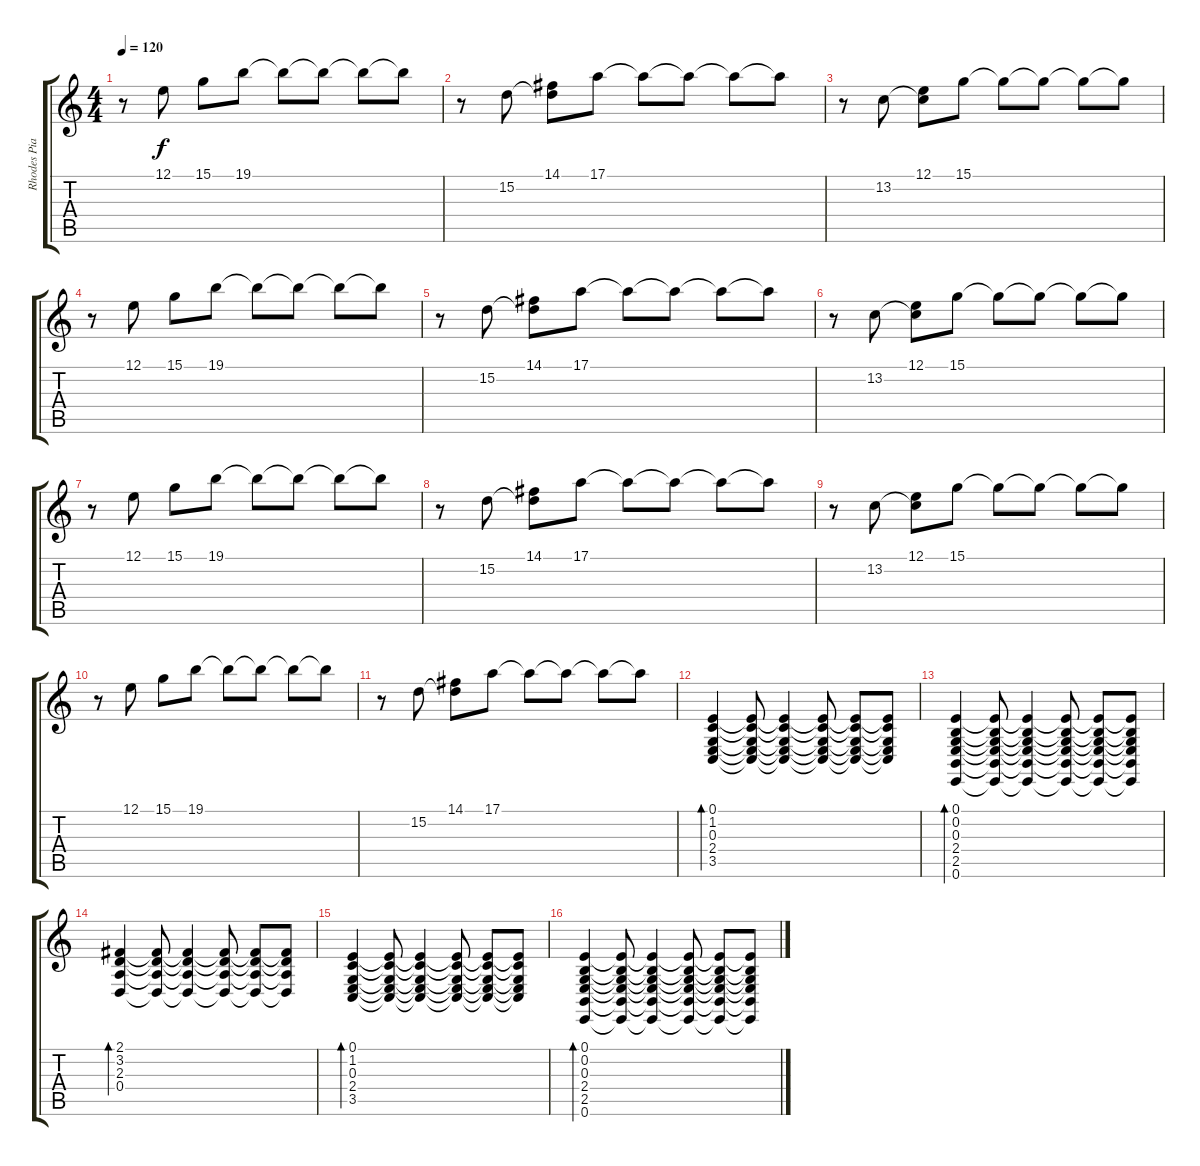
\track ("Rhodes Piano" "Rhodes Pia") {instrument electricpiano1}
\staff {score tabs}
\tuning (E4 B3 G3 D3 A2 E2) {hide}
\ts (4 4)
\tempo 120
\clef g2
\ks c
r.8{dy f} 12.1.8 15.1.8 19.1.8 19.1{t}.8 19.1{t}.8 19.1{t}.8 19.1{t}.8 |
r.8 15.2.8 (14.1 15.2{t}).8 17.1.8 17.1{t}.8 17.1{t}.8 17.1{t}.8 17.1{t}.8 |
r.8 13.2.8 (12.1 13.2{t}).8 15.1.8 15.1{t}.8 15.1{t}.8 15.1{t}.8 15.1{t}.8 |
r.8 12.1.8 15.1.8 19.1.8 19.1{t}.8 19.1{t}.8 19.1{t}.8 19.1{t}.8 |
r.8 15.2.8 (14.1 15.2{t}).8 17.1.8 17.1{t}.8 17.1{t}.8 17.1{t}.8 17.1{t}.8 |
r.8 13.2.8 (12.1 13.2{t}).8 15.1.8 15.1{t}.8 15.1{t}.8 15.1{t}.8 15.1{t}.8 |
r.8 12.1.8 15.1.8 19.1.8 19.1{t}.8 19.1{t}.8 19.1{t}.8 19.1{t}.8 |
r.8 15.2.8 (14.1 15.2{t}).8 17.1.8 17.1{t}.8 17.1{t}.8 17.1{t}.8 17.1{t}.8 |
r.8 13.2.8 (12.1 13.2{t}).8 15.1.8 15.1{t}.8 15.1{t}.8 15.1{t}.8 15.1{t}.8 |
r.8 12.1.8 15.1.8 19.1.8 19.1{t}.8 19.1{t}.8 19.1{t}.8 19.1{t}.8 |
r.8 15.2.8 (14.1 15.2{t}).8 17.1.8 17.1{t}.8 17.1{t}.8 17.1{t}.8 17.1{t}.8 |
(0.1 1.2 0.3 2.4 3.5).4{bd 60 volume 10} (0.1{t} 1.2{t} 0.3{t} 2.4{t} 3.5{t}).8 (0.1{t} 1.2{t} 0.3{t} 2.4{t} 3.5{t}).4 (0.1{t} 1.2{t} 0.3{t} 2.4{t} 3.5{t}).8 (0.1{t} 1.2{t} 0.3{t} 2.4{t} 3.5{t}).8 (0.1{t} 1.2{t} 0.3{t} 2.4{t} 3.5{t}).8 |
(0.1 0.2 0.3 2.4 2.5 0.6).4{bd 60} (0.1{t} 0.2{t} 0.3{t} 2.4{t} 2.5{t} 0.6{t}).8 (0.1{t} 0.2{t} 0.3{t} 2.4{t} 2.5{t} 0.6{t}).4 (0.1{t} 0.2{t} 0.3{t} 2.4{t} 2.5{t} 0.6{t}).8 (0.1{t} 0.2{t} 0.3{t} 2.4{t} 2.5{t} 0.6{t}).8 (0.1{t} 0.2{t} 0.3{t} 2.4{t} 2.5{t} 0.6{t}).8 |
(2.1 3.2 2.3 0.4).4{bd 60} (2.1{t} 3.2{t} 2.3{t} 0.4{t}).8 (2.1{t} 3.2{t} 2.3{t} 0.4{t}).4 (2.1{t} 3.2{t} 2.3{t} 0.4{t}).8 (2.1{t} 3.2{t} 2.3{t} 0.4{t}).8 (2.1{t} 3.2{t} 2.3{t} 0.4{t}).8 |
(0.1 1.2 0.3 2.4 3.5).4{bd 60 volume 10} (0.1{t} 1.2{t} 0.3{t} 2.4{t} 3.5{t}).8 (0.1{t} 1.2{t} 0.3{t} 2.4{t} 3.5{t}).4 (0.1{t} 1.2{t} 0.3{t} 2.4{t} 3.5{t}).8 (0.1{t} 1.2{t} 0.3{t} 2.4{t} 3.5{t}).8 (0.1{t} 1.2{t} 0.3{t} 2.4{t} 3.5{t}).8 |
(0.1 0.2 0.3 2.4 2.5 0.6).4{bd 60} (0.1{t} 0.2{t} 0.3{t} 2.4{t} 2.5{t} 0.6{t}).8 (0.1{t} 0.2{t} 0.3{t} 2.4{t} 2.5{t} 0.6{t}).4 (0.1{t} 0.2{t} 0.3{t} 2.4{t} 2.5{t} 0.6{t}).8 (0.1{t} 0.2{t} 0.3{t} 2.4{t} 2.5{t} 0.6{t}).8 (0.1{t} 0.2{t} 0.3{t} 2.4{t} 2.5{t} 0.6{t}).8
